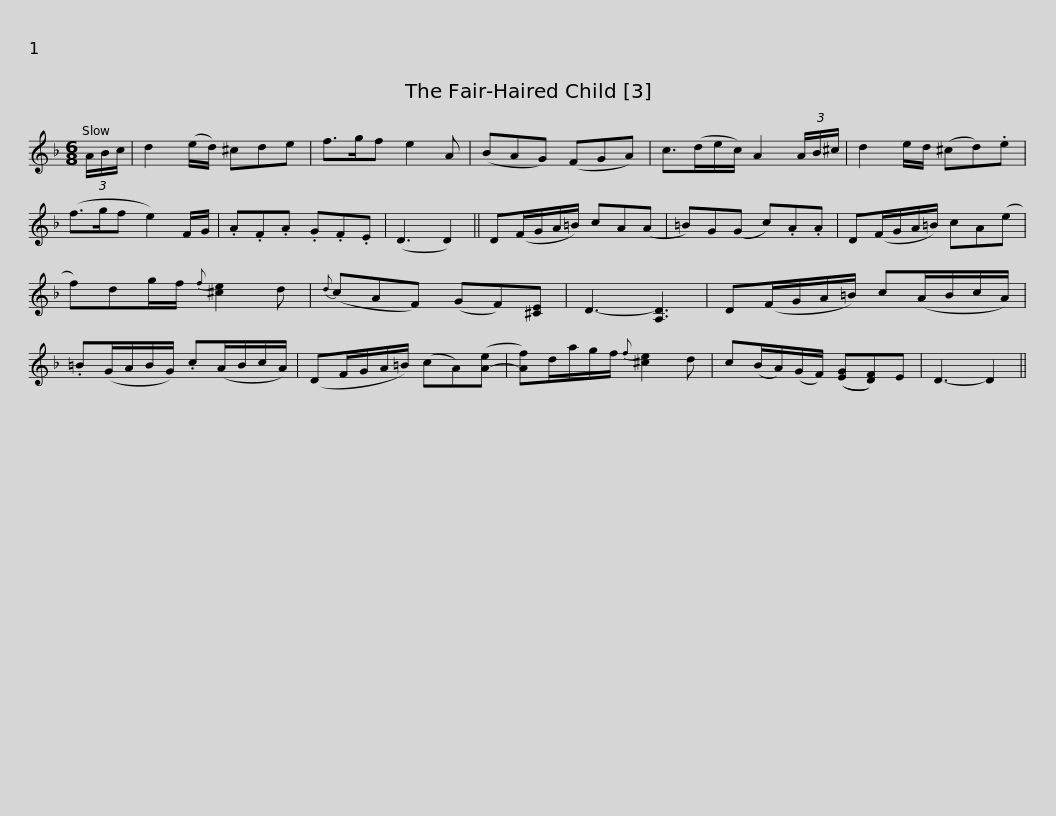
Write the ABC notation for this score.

X:1
L:1/8
M:6/8
I:linebreak $
K:Dmin
V:1 treble
V:1
 (3A/B/c/ | d2 (e/d/) ^cde | f>gf e2 A | (BAG) (FGA) | c>(de/c/) A2 (3A/B/^c/ | %5
 d2 e/d/ (^cd).e | (f>gf e2) F/G/ |$ .A.F.A .G.F.E | (D3 D2) || D(F/G/A/=B/) cA(A | %10
 =B)G(G c).A.A | D(F/G/A/=B/) cA(e | f)dg/f/{f} [^ce]2 d |${d} (cAF) (GF)[^CE] | D3- [A,D]3 | %15
 D(F/G/A/=B/) c(A/B/c/A/) | .=B(G/A/B/G/) .c(A/B/c/A/) | (DF/G/A/=B/) (cA)([A-e] |$ [Af])d/a/g/f/{f} [^ce]2 d | c(B/A/)(G/F/) (([EG][DF]))E | %20
 D3- D2 || %21
